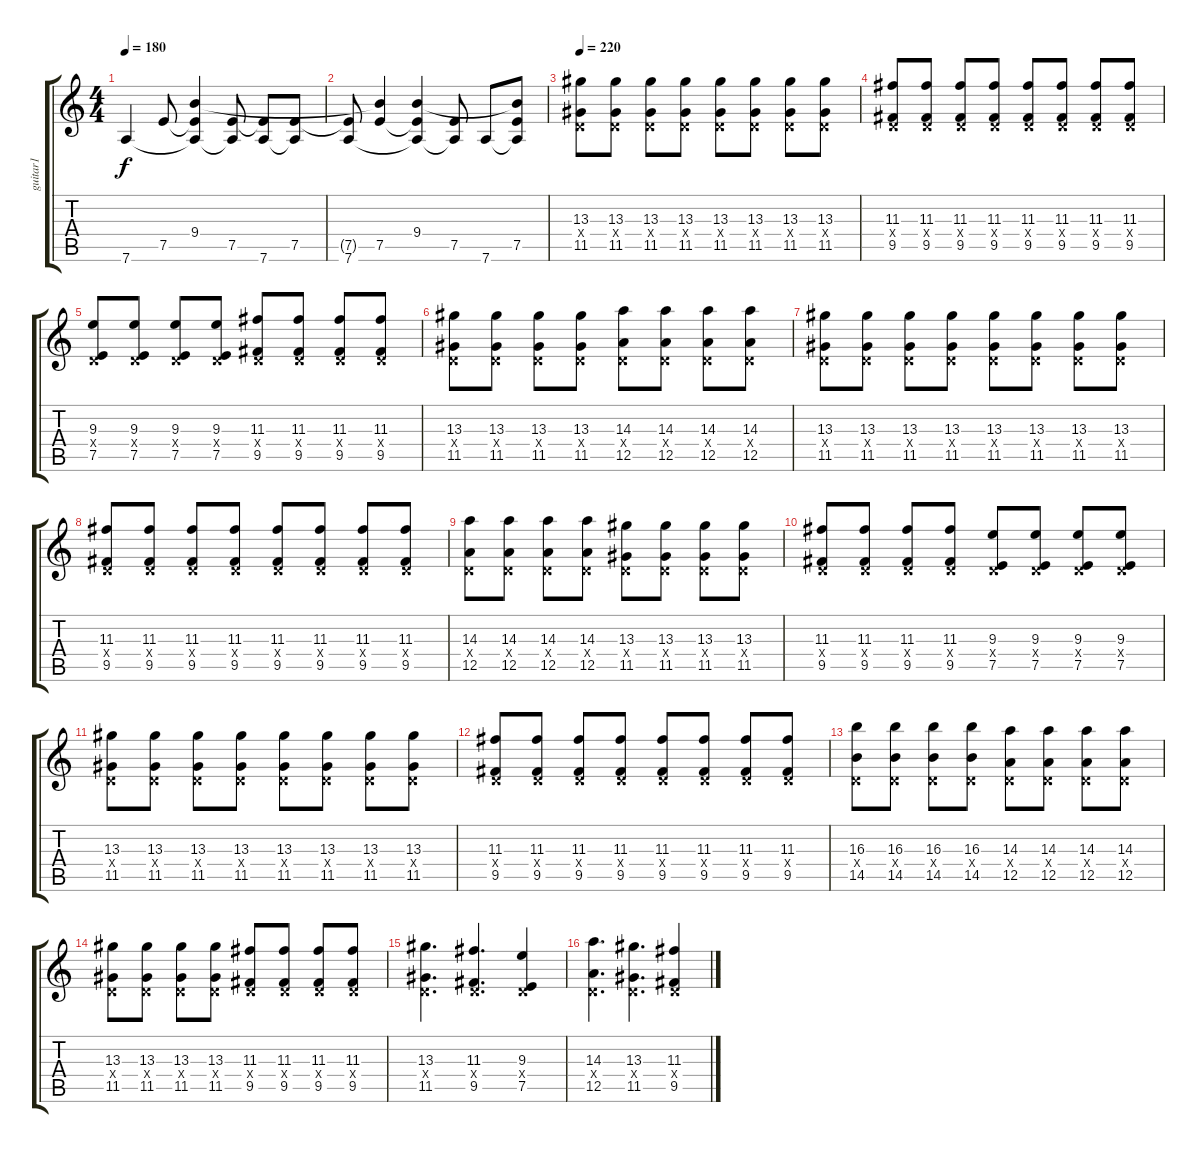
\track ("guitar1" "guitar1") {instrument distortionguitar}
\staff {score tabs}
\tuning (E4 B3 G3 D3 A2 D2) {hide}
\ts (4 4)
\tempo 180
\clef g2
\ks c
7.6.4{dy f} 7.5.8 (9.4 7.5{t} 7.6{t}).4 (7.5 7.6{t}).8 (7.5{t} 7.6).8 (7.5 7.6{t}).8 |
(7.5{t} 7.6).8 (9.4{t} 7.5).4 (9.4 7.5{t} 7.6{t}).4 (7.5 7.6{t}).8 7.6.8 (9.4{t} 7.5 7.6{t}).8 |
\tempo 220
(13.3 0.4{x} 11.5).8 (13.3 0.4{x} 11.5).8 (13.3 0.4{x} 11.5).8 (13.3 0.4{x} 11.5).8 (13.3 0.4{x} 11.5).8 (13.3 0.4{x} 11.5).8 (13.3 0.4{x} 11.5).8 (13.3 0.4{x} 11.5).8 |
(11.3 0.4{x} 9.5).8 (11.3 0.4{x} 9.5).8 (11.3 0.4{x} 9.5).8 (11.3 0.4{x} 9.5).8 (11.3 0.4{x} 9.5).8 (11.3 0.4{x} 9.5).8 (11.3 0.4{x} 9.5).8 (11.3 0.4{x} 9.5).8 |
(9.3 0.4{x} 7.5).8 (9.3 0.4{x} 7.5).8 (9.3 0.4{x} 7.5).8 (9.3 0.4{x} 7.5).8 (11.3 0.4{x} 9.5).8 (11.3 0.4{x} 9.5).8 (11.3 0.4{x} 9.5).8 (11.3 0.4{x} 9.5).8 |
(13.3 0.4{x} 11.5).8 (13.3 0.4{x} 11.5).8 (13.3 0.4{x} 11.5).8 (13.3 0.4{x} 11.5).8 (14.3 0.4{x} 12.5).8 (14.3 0.4{x} 12.5).8 (14.3 0.4{x} 12.5).8 (14.3 0.4{x} 12.5).8 |
(13.3 0.4{x} 11.5).8 (13.3 0.4{x} 11.5).8 (13.3 0.4{x} 11.5).8 (13.3 0.4{x} 11.5).8 (13.3 0.4{x} 11.5).8 (13.3 0.4{x} 11.5).8 (13.3 0.4{x} 11.5).8 (13.3 0.4{x} 11.5).8 |
(11.3 0.4{x} 9.5).8 (11.3 0.4{x} 9.5).8 (11.3 0.4{x} 9.5).8 (11.3 0.4{x} 9.5).8 (11.3 0.4{x} 9.5).8 (11.3 0.4{x} 9.5).8 (11.3 0.4{x} 9.5).8 (11.3 0.4{x} 9.5).8 |
(14.3 0.4{x} 12.5).8 (14.3 0.4{x} 12.5).8 (14.3 0.4{x} 12.5).8 (14.3 0.4{x} 12.5).8 (13.3 0.4{x} 11.5).8 (13.3 0.4{x} 11.5).8 (13.3 0.4{x} 11.5).8 (13.3 0.4{x} 11.5).8 |
(11.3 0.4{x} 9.5).8 (11.3 0.4{x} 9.5).8 (11.3 0.4{x} 9.5).8 (11.3 0.4{x} 9.5).8 (9.3 0.4{x} 7.5).8 (9.3 0.4{x} 7.5).8 (9.3 0.4{x} 7.5).8 (9.3 0.4{x} 7.5).8 |
(13.3 0.4{x} 11.5).8 (13.3 0.4{x} 11.5).8 (13.3 0.4{x} 11.5).8 (13.3 0.4{x} 11.5).8 (13.3 0.4{x} 11.5).8 (13.3 0.4{x} 11.5).8 (13.3 0.4{x} 11.5).8 (13.3 0.4{x} 11.5).8 |
(11.3 0.4{x} 9.5).8 (11.3 0.4{x} 9.5).8 (11.3 0.4{x} 9.5).8 (11.3 0.4{x} 9.5).8 (11.3 0.4{x} 9.5).8 (11.3 0.4{x} 9.5).8 (11.3 0.4{x} 9.5).8 (11.3 0.4{x} 9.5).8 |
(16.3 0.4{x} 14.5).8 (16.3 0.4{x} 14.5).8 (16.3 0.4{x} 14.5).8 (16.3 0.4{x} 14.5).8 (14.3 0.4{x} 12.5).8 (14.3 0.4{x} 12.5).8 (14.3 0.4{x} 12.5).8 (14.3 0.4{x} 12.5).8 |
(13.3 0.4{x} 11.5).8 (13.3 0.4{x} 11.5).8 (13.3 0.4{x} 11.5).8 (13.3 0.4{x} 11.5).8 (11.3 0.4{x} 9.5).8 (11.3 0.4{x} 9.5).8 (11.3 0.4{x} 9.5).8 (11.3 0.4{x} 9.5).8 |
(13.3 0.4{x} 11.5).4{d} (11.3 0.4{x} 9.5).4{d} (9.3 0.4{x} 7.5).4 |
(14.3 0.4{x} 12.5).4{d} (13.3 0.4{x} 11.5).4{d} (11.3 0.4{x} 9.5).4
